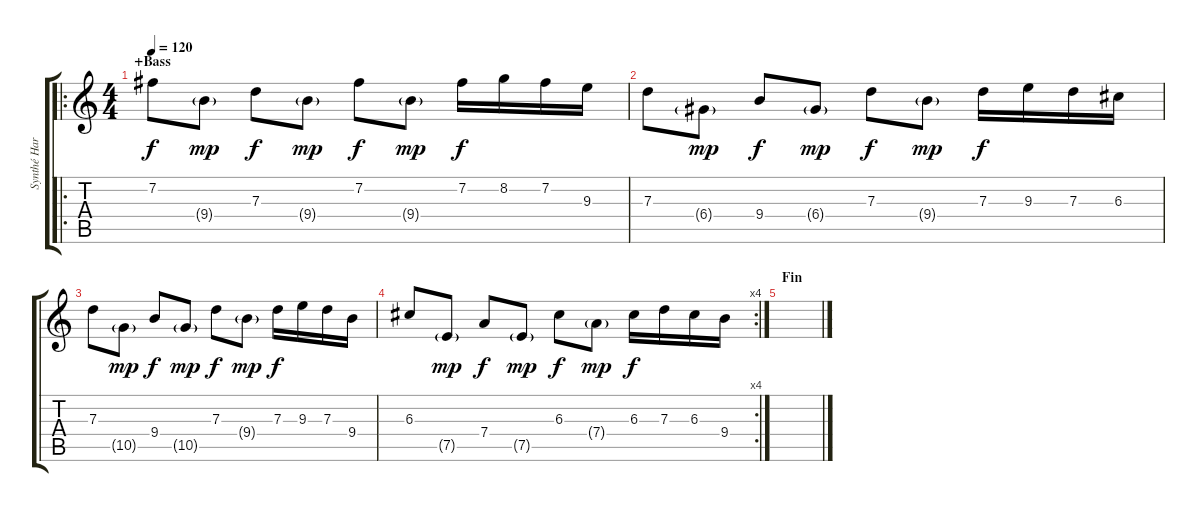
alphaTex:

\track ("Synthé Harmonique" "Synthé Har") {instrument electricguitarjazz}
\staff {score tabs}
\tuning (E4 B3 G3 D3 A2 E2) {hide}
\ro
\ts (4 4)
\section ("" "+Bass")
\tempo 120
\clef g2
\ks c
7.2.8{dy f} 9.4{g}.8{dy mp} 7.3.8{dy f} 9.4{g}.8{dy mp} 7.2.8{dy f} 9.4{g}.8{dy mp} 7.2.16{dy f} 8.2.16 7.2.16 9.3.16 |
7.3.8 6.4{g}.8{dy mp} 9.4.8{dy f} 6.4{g}.8{dy mp} 7.3.8{dy f} 9.4{g}.8{dy mp} 7.3.16{dy f} 9.3.16 7.3.16 6.3.16 |
7.3.8 10.5{g}.8{dy mp} 9.4.8{dy f} 10.5{g}.8{dy mp} 7.3.8{dy f} 9.4{g}.8{dy mp} 7.3.16{dy f} 9.3.16 7.3.16 9.4.16 |
\rc 4
6.3.8 7.5{g}.8{dy mp} 7.4.8{dy f} 7.5{g}.8{dy mp} 6.3.8{dy f} 7.4{g}.8{dy mp} 6.3.16{dy f} 7.3.16 6.3.16 9.4.16 |
\section ("" "Fin")
